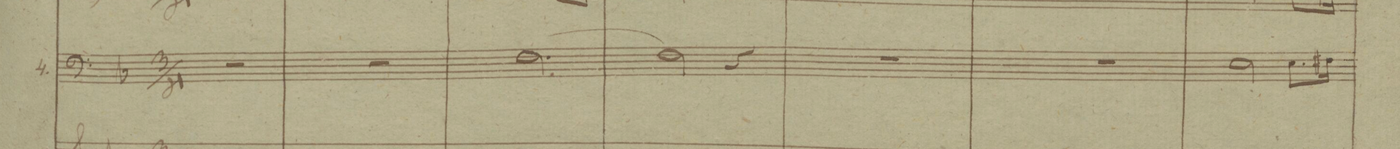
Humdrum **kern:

**kern	**text	**dynam
*I"4.	*	*
*clefF4	*	*
*k[b-]	*	*
*M3/4	*	*
2.r	.	.
=2	=2	=2
2.r	.	.
=3	=3	=3
*2\right	*	*
[2.F\	.	.
=4	=4	=4
2F\]	.	.
4r	.	.
=5	=5	=5
2.r	.	.
=6	=6	=6
2.r	.	.
=7	=7	=7
2E\	.	.
8.E\L	.	.
16F#X\Jk	.	.
=8	=8	=8
*-	*-	*-
